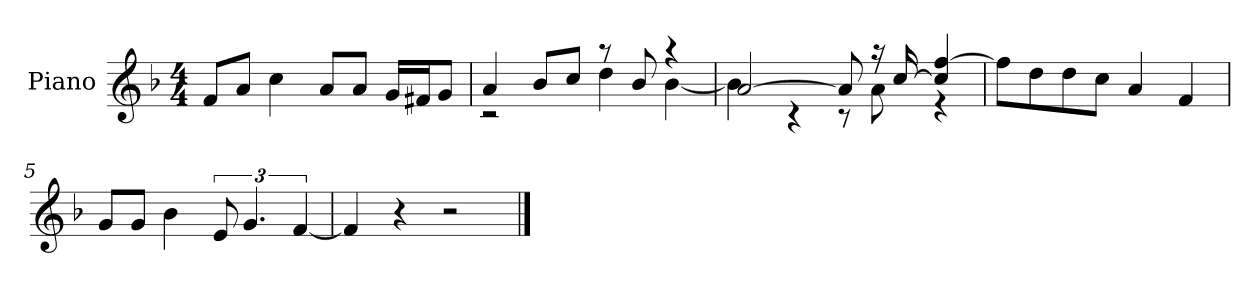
**kern
*part1
*staff1
*I"Piano
*I'P-no
*clefG2
*k[b-]
*M4/4
*MM170
=1
8f/L
8a/J
4cc\
8a/L
8a/J
16g/LL
16f#X/J
8g/J
=2
*^
4a/	2r
8b-/L	.
8cc/J	.
8r	4dd\
8b-/	.
4r	[4b-\
=3	=3
[2a/	4b-\]
.	4r
8a/]	8r
16r	8a\
[16cc/	.
4cc/] [4ff/	4r
*v	*v
=4
8ff\L]
8dd\
8dd\
8cc\J
4a/
4f/
=5
8g/L
8g/J
4b-\
12e/
6.g/
[6f/
!!LO:LB:g=z
=6
4f/]
4r
2r
==
*-
